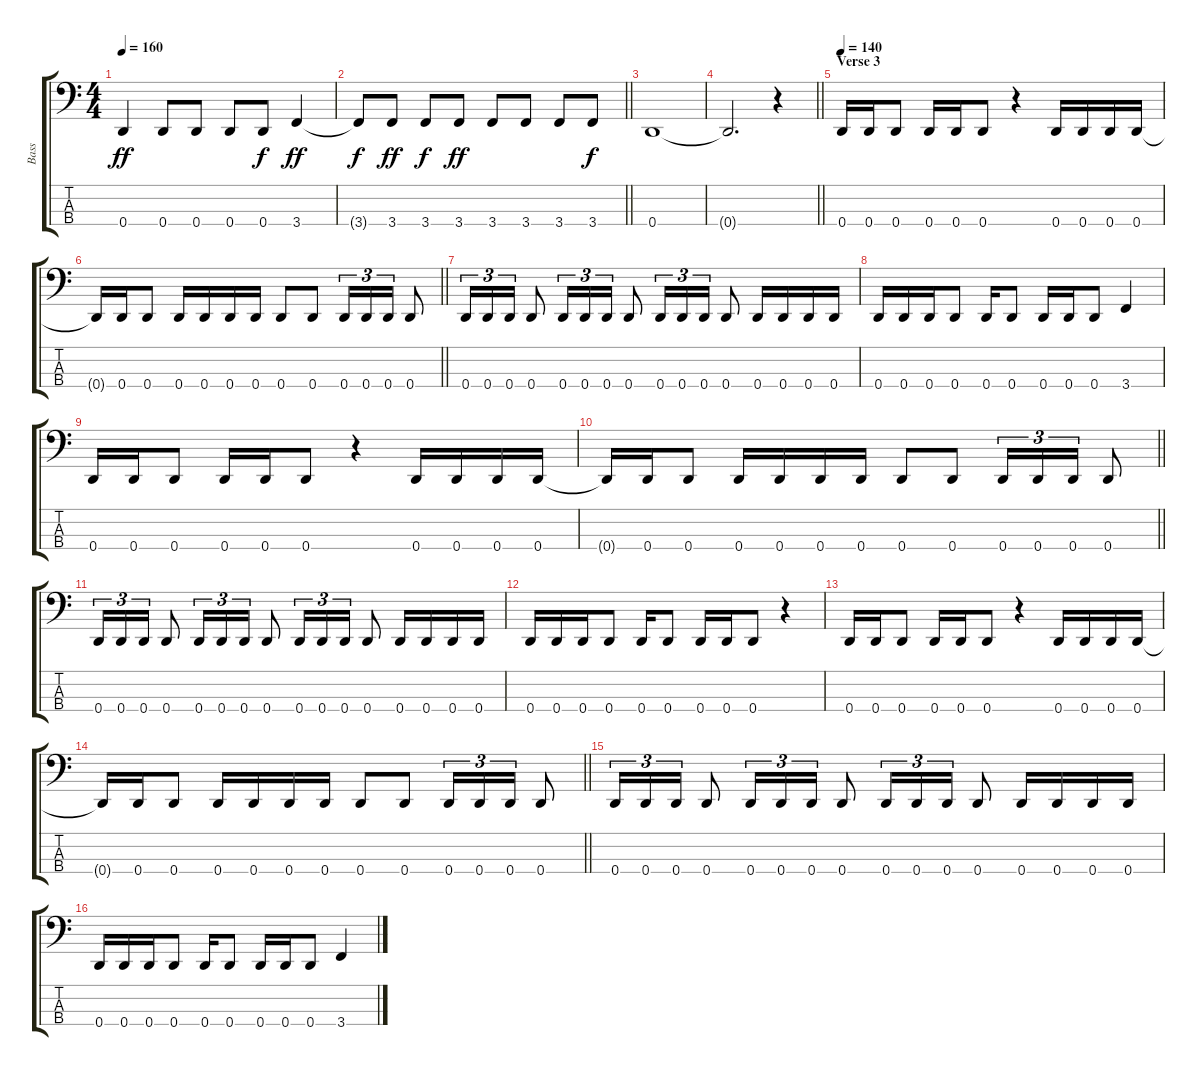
\track ("Bass" "Bass") {instrument electricbasspick}
\staff {score tabs}
\tuning (G2 D2 A1 D1) {hide}
\ts (4 4)
\tempo 160
\clef f4
\ks c
0.4.4{dy ff} 0.4.8 0.4.8 0.4.8 0.4.8{dy f} 3.4.4{dy ff} |
\barLineRight lightlight
3.4{t}.8{dy f} 3.4.8{dy ff} 3.4.8{dy f} 3.4.8{dy ff} 3.4.8 3.4.8 3.4.8 3.4.8{dy f} |
0.4.1 |
\barLineRight lightlight
0.4{t}.2{d} r.4 |
\section ("" "Verse 3")
\tempo 140
0.4.16 0.4.16 0.4.8 0.4.16 0.4.16 0.4.8 r.4 0.4.16 0.4.16 0.4.16 0.4.16 |
\barLineRight lightlight
0.4{t}.16 0.4.16 0.4.8 0.4.16 0.4.16 0.4.16 0.4.16 0.4.8 0.4.8 0.4.16{tu (3 2)} 0.4.16{tu (3 2)} 0.4.16{tu (3 2)} 0.4.8 |
0.4.16{tu (3 2)} 0.4.16{tu (3 2)} 0.4.16{tu (3 2)} 0.4.8 0.4.16{tu (3 2)} 0.4.16{tu (3 2)} 0.4.16{tu (3 2)} 0.4.8 0.4.16{tu (3 2)} 0.4.16{tu (3 2)} 0.4.16{tu (3 2)} 0.4.8 0.4.16 0.4.16 0.4.16 0.4.16 |
0.4.16 0.4.16 0.4.16 0.4.8 0.4.16 0.4.8 0.4.16 0.4.16 0.4.8 3.4.4 |
0.4.16 0.4.16 0.4.8 0.4.16 0.4.16 0.4.8 r.4 0.4.16 0.4.16 0.4.16 0.4.16 |
\barLineRight lightlight
0.4{t}.16 0.4.16 0.4.8 0.4.16 0.4.16 0.4.16 0.4.16 0.4.8 0.4.8 0.4.16{tu (3 2)} 0.4.16{tu (3 2)} 0.4.16{tu (3 2)} 0.4.8 |
0.4.16{tu (3 2)} 0.4.16{tu (3 2)} 0.4.16{tu (3 2)} 0.4.8 0.4.16{tu (3 2)} 0.4.16{tu (3 2)} 0.4.16{tu (3 2)} 0.4.8 0.4.16{tu (3 2)} 0.4.16{tu (3 2)} 0.4.16{tu (3 2)} 0.4.8 0.4.16 0.4.16 0.4.16 0.4.16 |
0.4.16 0.4.16 0.4.16 0.4.8 0.4.16 0.4.8 0.4.16 0.4.16 0.4.8 r.4 |
0.4.16 0.4.16 0.4.8 0.4.16 0.4.16 0.4.8 r.4 0.4.16 0.4.16 0.4.16 0.4.16 |
\barLineRight lightlight
0.4{t}.16 0.4.16 0.4.8 0.4.16 0.4.16 0.4.16 0.4.16 0.4.8 0.4.8 0.4.16{tu (3 2)} 0.4.16{tu (3 2)} 0.4.16{tu (3 2)} 0.4.8 |
0.4.16{tu (3 2)} 0.4.16{tu (3 2)} 0.4.16{tu (3 2)} 0.4.8 0.4.16{tu (3 2)} 0.4.16{tu (3 2)} 0.4.16{tu (3 2)} 0.4.8 0.4.16{tu (3 2)} 0.4.16{tu (3 2)} 0.4.16{tu (3 2)} 0.4.8 0.4.16 0.4.16 0.4.16 0.4.16 |
0.4.16 0.4.16 0.4.16 0.4.8 0.4.16 0.4.8 0.4.16 0.4.16 0.4.8 3.4.4
